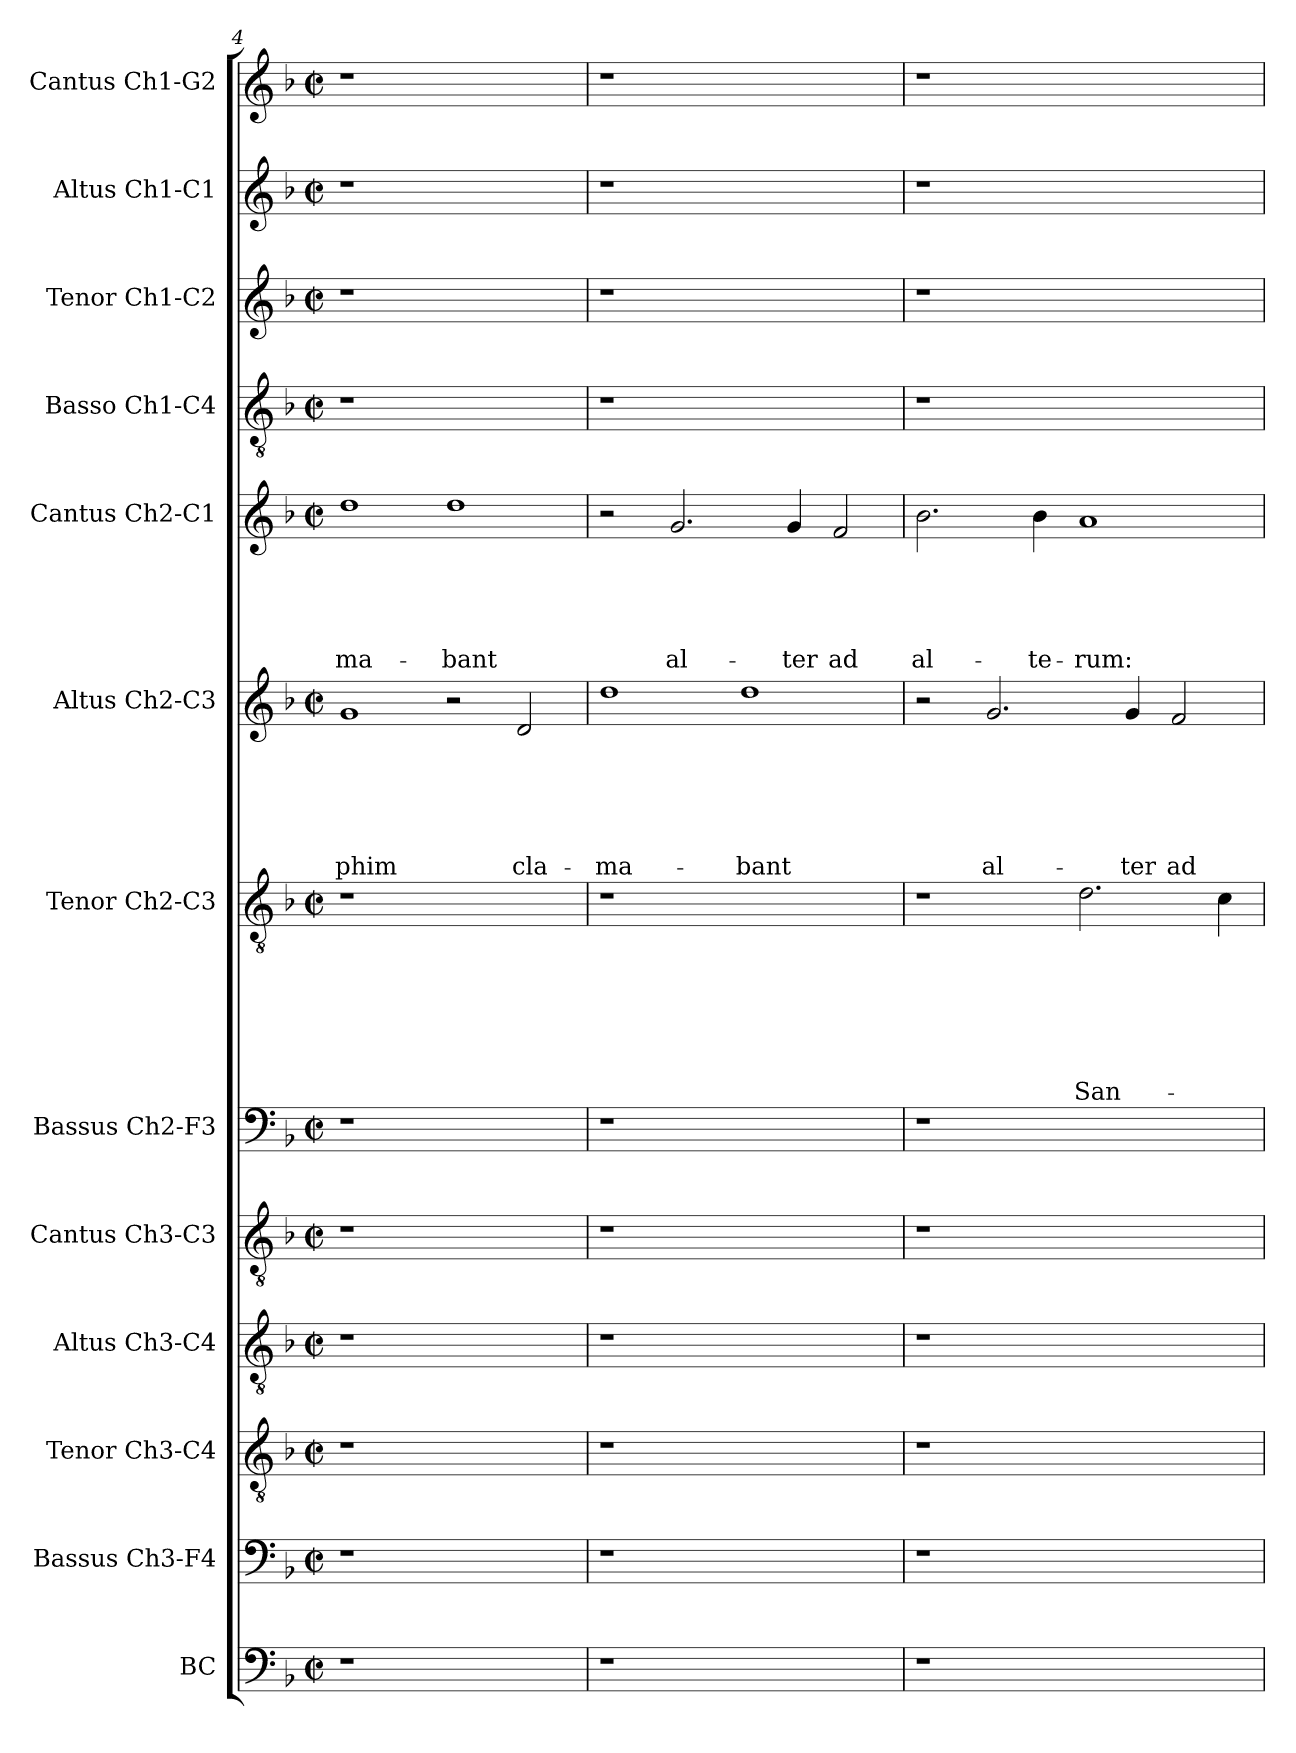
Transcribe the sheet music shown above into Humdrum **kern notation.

**kern	**kern	**kern	**kern	**kern	**kern	**kern	**text	**text	**text	**text	**text	**text	**text	**kern	**text	**text	**text	**text	**text	**text	**kern	**text	**text	**text	**text	**text	**kern	**kern	**kern	**kern
*part13	*part12	*part11	*part10	*part9	*part8	*part7	*part7	*part7	*part7	*part7	*part7	*part7	*part7	*part6	*part6	*part6	*part6	*part6	*part6	*part6	*part5	*part5	*part5	*part5	*part5	*part5	*part4	*part3	*part2	*part1
*staff13	*staff12	*staff11	*staff10	*staff9	*staff8	*staff7	*staff7	*staff7	*staff7	*staff7	*staff7	*staff7	*staff7	*staff6	*staff6	*staff6	*staff6	*staff6	*staff6	*staff6	*staff5	*staff5	*staff5	*staff5	*staff5	*staff5	*staff4	*staff3	*staff2	*staff1
*I"BC	*I"Bassus Ch3-F4	*I"Tenor Ch3-C4	*I"Altus Ch3-C4	*I"Cantus Ch3-C3	*I"Bassus Ch2-F3	*I"Tenor Ch2-C3	*	*	*	*	*	*	*	*I"Altus Ch2-C3	*	*	*	*	*	*	*I"Cantus Ch2-C1	*	*	*	*	*	*I"Basso Ch1-C4	*I"Tenor Ch1-C2	*I"Altus Ch1-C1	*I"Cantus Ch1-G2
*	*I'B3	*I'T3	*I'A3	*I'C3	*I'B2	*I'T2	*	*	*	*	*	*	*	*I'A2	*	*	*	*	*	*	*I'C2	*	*	*	*	*	*I'B1	*I'T1	*I'A1	*I'C1
*clefF4	*clefF4	*clefGv2	*clefGv2	*clefGv2	*clefF4	*clefGv2	*	*	*	*	*	*	*	*clefG2	*	*	*	*	*	*	*clefG2	*	*	*	*	*	*clefGv2	*clefG2	*clefG2	*clefG2
*k[b-]	*k[b-]	*k[b-]	*k[b-]	*k[b-]	*k[b-]	*k[b-]	*	*	*	*	*	*	*	*k[b-]	*	*	*	*	*	*	*k[b-]	*	*	*	*	*	*k[b-]	*k[b-]	*k[b-]	*k[b-]
*F:	*F:	*F:	*F:	*F:	*F:	*F:	*	*	*	*	*	*	*	*F:	*	*	*	*	*	*	*F:	*	*	*	*	*	*F:	*F:	*F:	*F:
*M2/2	*M2/2	*M2/2	*M2/2	*M2/2	*M2/2	*M2/2	*	*	*	*	*	*	*	*M2/2	*	*	*	*	*	*	*M2/2	*	*	*	*	*	*M2/2	*M2/2	*M2/2	*M2/2
*met(c|)	*met(c|)	*met(c|)	*met(c|)	*met(c|)	*met(c|)	*met(c|)	*	*	*	*	*	*	*	*met(c|)	*	*	*	*	*	*	*met(c|)	*	*	*	*	*	*met(c|)	*met(c|)	*met(c|)	*met(c|)
=4	=4	=4	=4	=4	=4	=4	=4	=4	=4	=4	=4	=4	=4	=4	=4	=4	=4	=4	=4	=4	=4	=4	=4	=4	=4	=4	=4	=4	=4	=4
1r	1r	1r	1r	1r	1r	1r	.	.	.	.	.	.	.	1g	.	.	.	.	.	-phim	1dd	.	.	.	.	-ma-	1r	1r	1r	1r
1ryy	1ryy	1ryy	1ryy	1ryy	1ryy	1ryy	.	.	.	.	.	.	.	2r	.	.	.	.	.	.	1dd	.	.	.	.	-bant	1ryy	1ryy	1ryy	1ryy
.	.	.	.	.	.	.	.	.	.	.	.	.	.	2d/	.	.	.	.	.	cla-	.	.	.	.	.	.	.	.	.	.
=5	=5	=5	=5	=5	=5	=5	=5	=5	=5	=5	=5	=5	=5	=5	=5	=5	=5	=5	=5	=5	=5	=5	=5	=5	=5	=5	=5	=5	=5	=5
1r	1r	1r	1r	1r	1r	1r	.	.	.	.	.	.	.	1dd	.	.	.	.	.	-ma-	2r	.	.	.	.	.	1r	1r	1r	1r
.	.	.	.	.	.	.	.	.	.	.	.	.	.	.	.	.	.	.	.	.	2.g/	.	.	.	.	al-	.	.	.	.
1ryy	1ryy	1ryy	1ryy	1ryy	1ryy	1ryy	.	.	.	.	.	.	.	1dd	.	.	.	.	.	-bant	.	.	.	.	.	.	1ryy	1ryy	1ryy	1ryy
.	.	.	.	.	.	.	.	.	.	.	.	.	.	.	.	.	.	.	.	.	4g/	.	.	.	.	-ter	.	.	.	.
.	.	.	.	.	.	.	.	.	.	.	.	.	.	.	.	.	.	.	.	.	2f/	.	.	.	.	ad	.	.	.	.
=6	=6	=6	=6	=6	=6	=6	=6	=6	=6	=6	=6	=6	=6	=6	=6	=6	=6	=6	=6	=6	=6	=6	=6	=6	=6	=6	=6	=6	=6	=6
1r	1r	1r	1r	1r	1r	1r	.	.	.	.	.	.	.	2r	.	.	.	.	.	.	2.b-\	.	.	.	.	al-	1r	1r	1r	1r
.	.	.	.	.	.	.	.	.	.	.	.	.	.	2.g/	.	.	.	.	.	al-	.	.	.	.	.	.	.	.	.	.
.	.	.	.	.	.	.	.	.	.	.	.	.	.	.	.	.	.	.	.	.	4b-\	.	.	.	.	-te-	.	.	.	.
1ryy	1ryy	1ryy	1ryy	1ryy	1ryy	2.d\	.	.	.	.	.	.	San-	.	.	.	.	.	.	.	1a	.	.	.	.	-rum:	1ryy	1ryy	1ryy	1ryy
.	.	.	.	.	.	.	.	.	.	.	.	.	.	4g/	.	.	.	.	.	-ter	.	.	.	.	.	.	.	.	.	.
.	.	.	.	.	.	.	.	.	.	.	.	.	.	2f/	.	.	.	.	.	ad	.	.	.	.	.	.	.	.	.	.
.	.	.	.	.	.	4c\	.	.	.	.	.	.	.	.	.	.	.	.	.	.	.	.	.	.	.	.	.	.	.	.
=	=	=	=	=	=	=	=	=	=	=	=	=	=	=	=	=	=	=	=	=	=	=	=	=	=	=	=	=	=	=
*-	*-	*-	*-	*-	*-	*-	*-	*-	*-	*-	*-	*-	*-	*-	*-	*-	*-	*-	*-	*-	*-	*-	*-	*-	*-	*-	*-	*-	*-	*-
